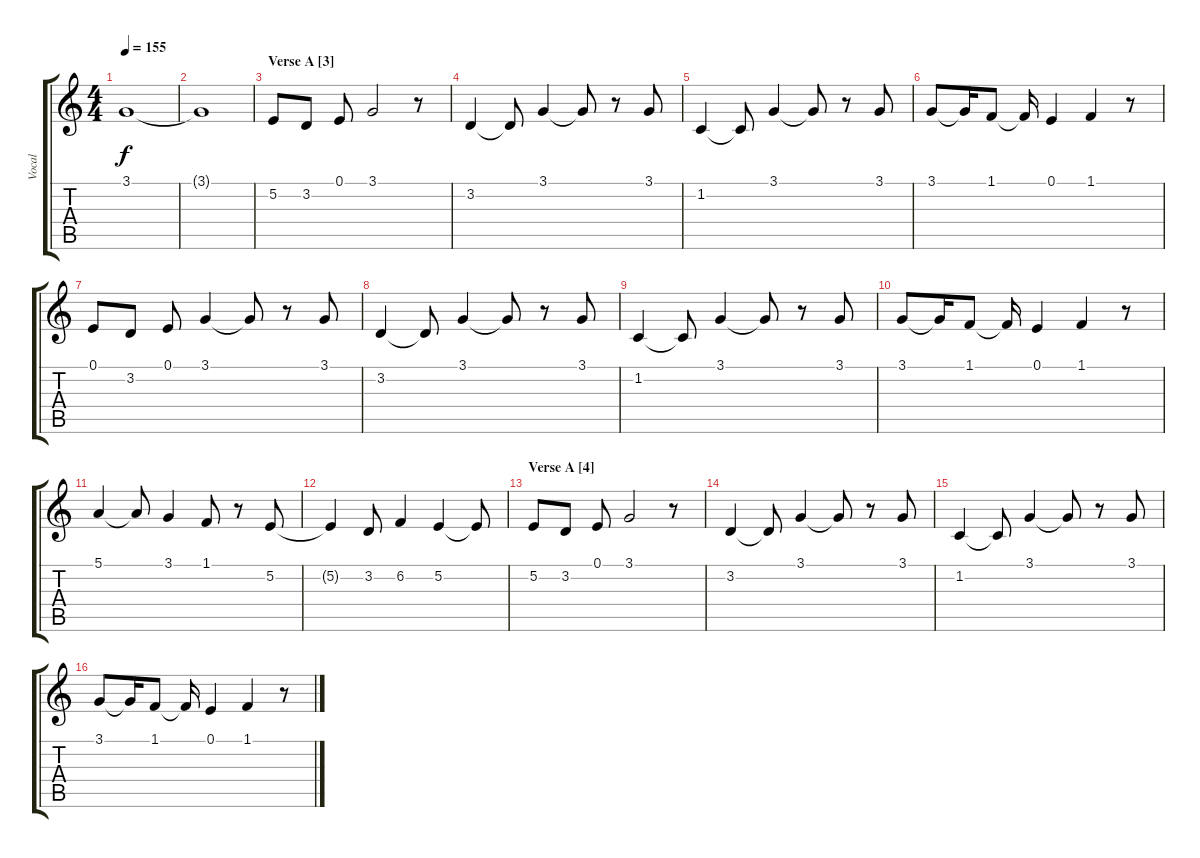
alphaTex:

\track ("Vocal" "Vocal") {instrument trumpet}
\staff {score tabs}
\tuning (E4 B3 G3 D3 A2 E2) {hide}
\ts (4 4)
\tempo 155
\clef g2
\ks c
3.1{t}.1{dy f volume 0} |
3.1{t}.1 |
\section ("" "Verse A [3]")
5.2.8{volume 16} 3.2.8 0.1.8 3.1.2 r.8 |
3.2.4 3.2{t}.8 3.1.4 3.1{t}.8 r.8 3.1.8 |
1.2.4 1.2{t}.8 3.1.4 3.1{t}.8 r.8 3.1.8 |
3.1.8 3.1{t}.16 1.1.8 1.1{t}.16 0.1.4 1.1.4 r.8 |
0.1.8 3.2.8 0.1.8 3.1.4 3.1{t}.8 r.8 3.1.8 |
3.2.4 3.2{t}.8 3.1.4 3.1{t}.8 r.8 3.1.8 |
1.2.4 1.2{t}.8 3.1.4 3.1{t}.8 r.8 3.1.8 |
3.1.8 3.1{t}.16 1.1.8 1.1{t}.16 0.1.4 1.1.4 r.8 |
5.1.4 5.1{t}.8 3.1.4 1.1.8 r.8 5.2.8 |
5.2{t}.4 3.2.8 6.2.4 5.2.4 5.2{t}.8 |
\section ("" "Verse A [4]")
5.2.8 3.2.8 0.1.8 3.1.2 r.8 |
3.2.4 3.2{t}.8 3.1.4 3.1{t}.8 r.8 3.1.8 |
1.2.4 1.2{t}.8 3.1.4 3.1{t}.8 r.8 3.1.8 |
3.1.8 3.1{t}.16 1.1.8 1.1{t}.16 0.1.4 1.1.4 r.8
